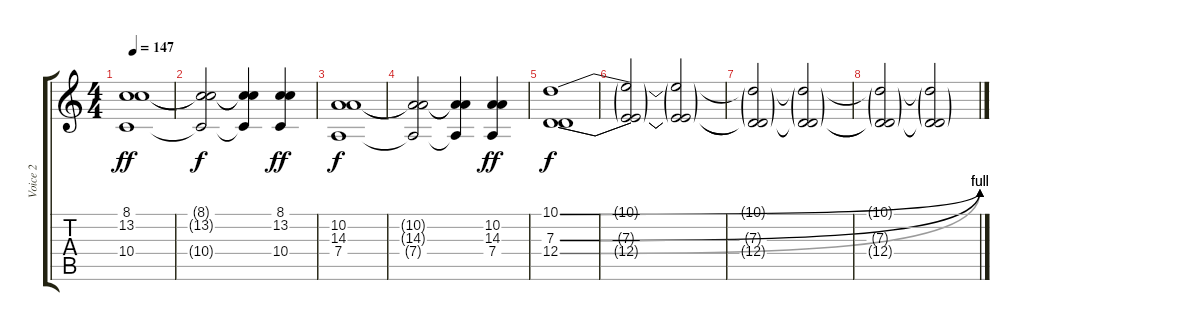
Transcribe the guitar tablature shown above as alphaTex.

\track ("Voice 2" "Voice 2") {instrument choiraahs}
\staff {score tabs}
\tuning (E4 B3 G3 D3 A2 E2) {hide}
\ts (4 4)
\tempo 147
\clef g2
\ks c
(8.1 13.2 10.4).1{dy ff} |
(8.1{t} 13.2{t} 10.4{t}).2{dy f} (8.1{t} 13.2{t} 10.4{t}).4 (8.1 13.2 10.4).4{dy ff} |
(10.2 14.3 7.4).1{dy f} |
(10.2{t} 14.3{t} 7.4{t}).2 (10.2{t} 14.3{t} 7.4{t}).4 (10.2 14.3 7.4).4{dy ff} |
(10.1{be (bend 0 0 60 4)} 7.3{be (bend 0 0 60 4)} 12.4{be (bend 0 0 60 4)}).1{dy f} |
(10.1{t} 7.3{t} 12.4{t}).2{volume 0} (10.1{t} 7.3{t} 12.4{t}).2 |
(10.1{t} 7.3{t} 12.4{t}).2 (10.1{t} 7.3{t} 12.4{t}).2 |
(10.1{t} 7.3{t} 12.4{t}).2 (10.1{t} 7.3{t} 12.4{t}).2
